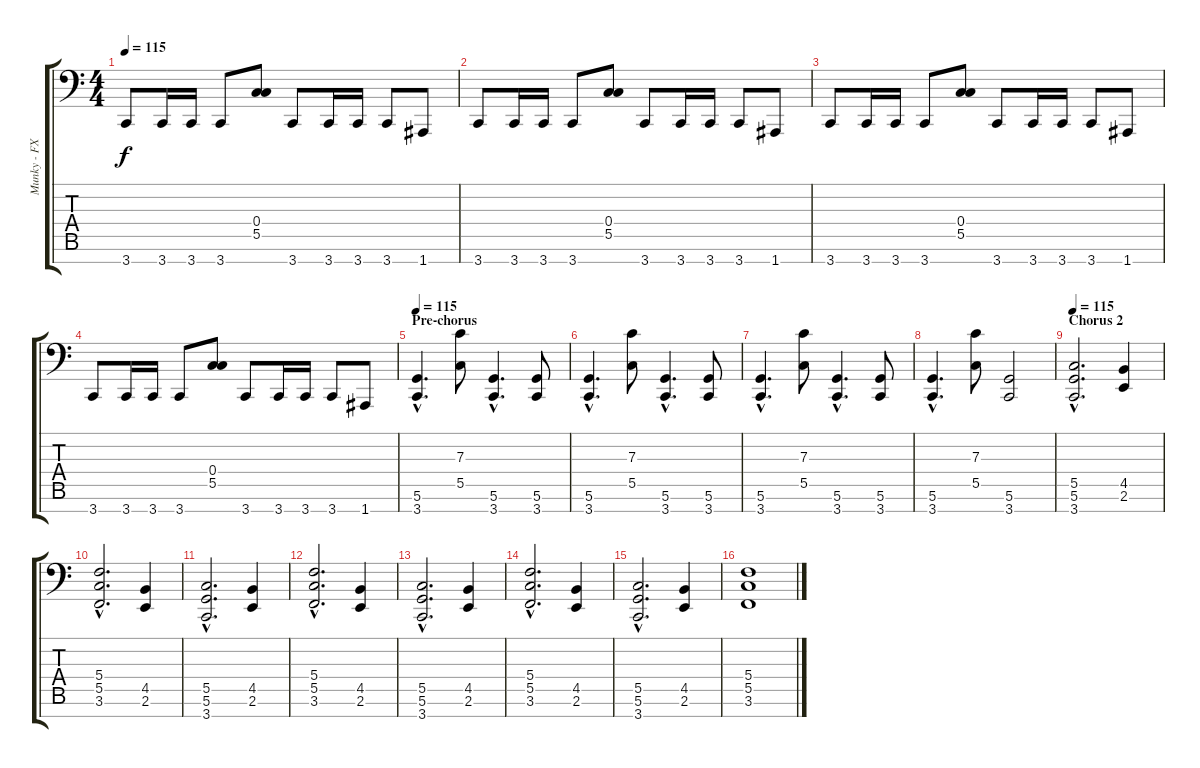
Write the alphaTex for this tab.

\track ("Munky - FX" "Munky - FX") {instrument lead2sawtooth}
\staff {score tabs}
\tuning (D4 A3 F3 C3 G2 D2 A1) {hide}
\ts (4 4)
\tempo 115
\clef f4
\ks c
3.7.8{dy f} 3.7.16 3.7.16 3.7.8 (0.4 5.5).8 3.7.8 3.7.16 3.7.16 3.7.8 1.7.8 |
3.7.8 3.7.16 3.7.16 3.7.8 (0.4 5.5).8 3.7.8 3.7.16 3.7.16 3.7.8 1.7.8 |
3.7.8 3.7.16 3.7.16 3.7.8 (0.4 5.5).8 3.7.8 3.7.16 3.7.16 3.7.8 1.7.8 |
3.7.8 3.7.16 3.7.16 3.7.8 (0.4 5.5).8 3.7.8 3.7.16 3.7.16 3.7.8 1.7.8 |
\section ("" "Pre-chorus")
\tempo 115
(5.6{hac} 3.7{hac}).4{d volume 14 instrument lead2sawtooth} (7.3 5.5).8 (5.6{hac} 3.7{hac}).4{d} (5.6 3.7).8 |
(5.6{hac} 3.7{hac}).4{d} (7.3 5.5).8 (5.6{hac} 3.7{hac}).4{d} (5.6 3.7).8 |
(5.6{hac} 3.7{hac}).4{d balance 13} (7.3 5.5).8 (5.6{hac} 3.7{hac}).4{d} (5.6 3.7).8 |
(5.6{hac} 3.7{hac}).4{d} (7.3 5.5).8 (5.6 3.7).2 |
\section ("" "Chorus 2")
\tempo 115
(5.5{hac} 5.6{hac} 3.7{hac}).2{d volume 10 balance 8 instrument lead2sawtooth} (4.5 2.6).4 |
(5.4{hac} 5.5{hac} 3.6{hac}).2{d} (4.5 2.6).4 |
(5.5{hac} 5.6{hac} 3.7{hac}).2{d} (4.5 2.6).4 |
(5.4{hac} 5.5{hac} 3.6{hac}).2{d} (4.5 2.6).4 |
(5.5{hac} 5.6{hac} 3.7{hac}).2{d} (4.5 2.6).4 |
(5.4{hac} 5.5{hac} 3.6{hac}).2{d} (4.5 2.6).4 |
(5.5{hac} 5.6{hac} 3.7{hac}).2{d} (4.5 2.6).4 |
(5.4 5.5 3.6).1
